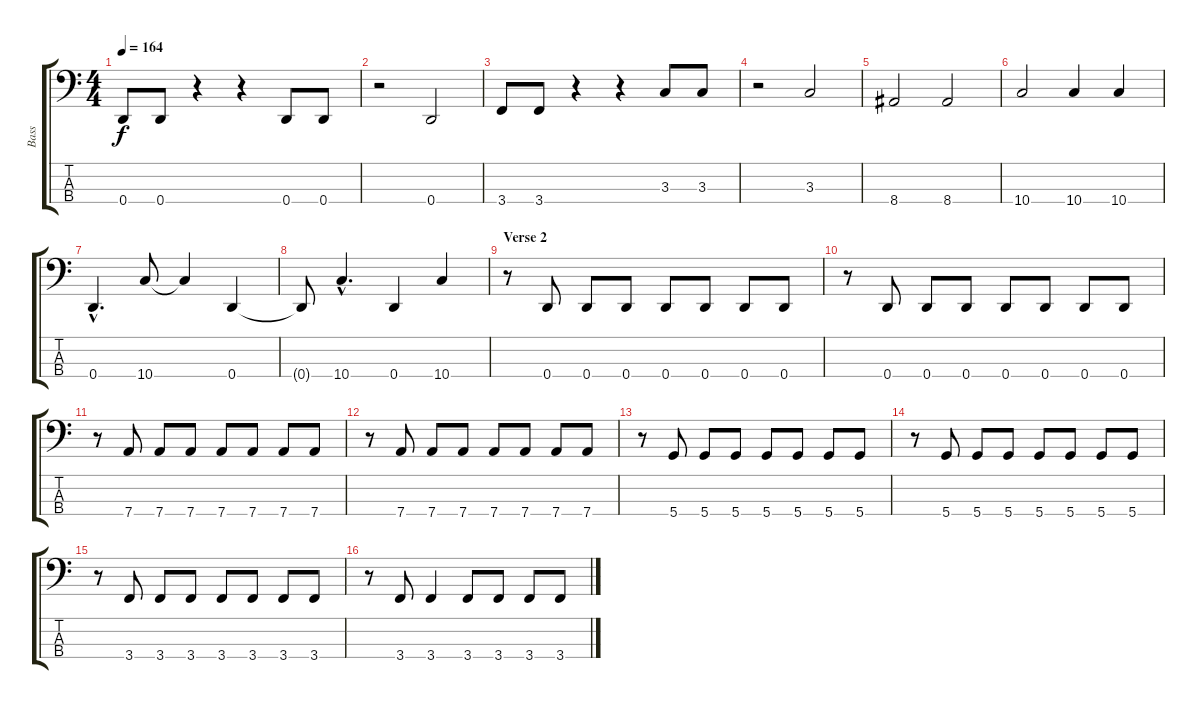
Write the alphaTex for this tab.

\track ("Bass" "Bass") {instrument electricbassfinger}
\staff {score tabs}
\tuning (G2 D2 A1 D1) {hide}
\ts (4 4)
\tempo 164
\clef f4
\ks c
0.4.8{dy f} 0.4.8 r.4 r.4 0.4.8 0.4.8 |
r.2 0.4.2 |
3.4.8 3.4.8 r.4 r.4 3.3.8 3.3.8 |
r.2 3.3.2 |
8.4.2 8.4.2 |
10.4.2 10.4.4 10.4.4 |
0.4{hac}.4{d} 10.4.8 10.4{t}.4 0.4.4 |
0.4{t}.8 10.4{hac}.4{d} 0.4.4 10.4.4 |
\section ("" "Verse 2")
r.8 0.4.8 0.4.8 0.4.8 0.4.8 0.4.8 0.4.8 0.4.8 |
r.8 0.4.8 0.4.8 0.4.8 0.4.8 0.4.8 0.4.8 0.4.8 |
r.8 7.4.8 7.4.8 7.4.8 7.4.8 7.4.8 7.4.8 7.4.8 |
r.8 7.4.8 7.4.8 7.4.8 7.4.8 7.4.8 7.4.8 7.4.8 |
r.8 5.4.8 5.4.8 5.4.8 5.4.8 5.4.8 5.4.8 5.4.8 |
r.8 5.4.8 5.4.8 5.4.8 5.4.8 5.4.8 5.4.8 5.4.8 |
r.8 3.4.8 3.4.8 3.4.8 3.4.8 3.4.8 3.4.8 3.4.8 |
r.8 3.4.8 3.4.4 3.4.8 3.4.8 3.4.8 3.4.8
